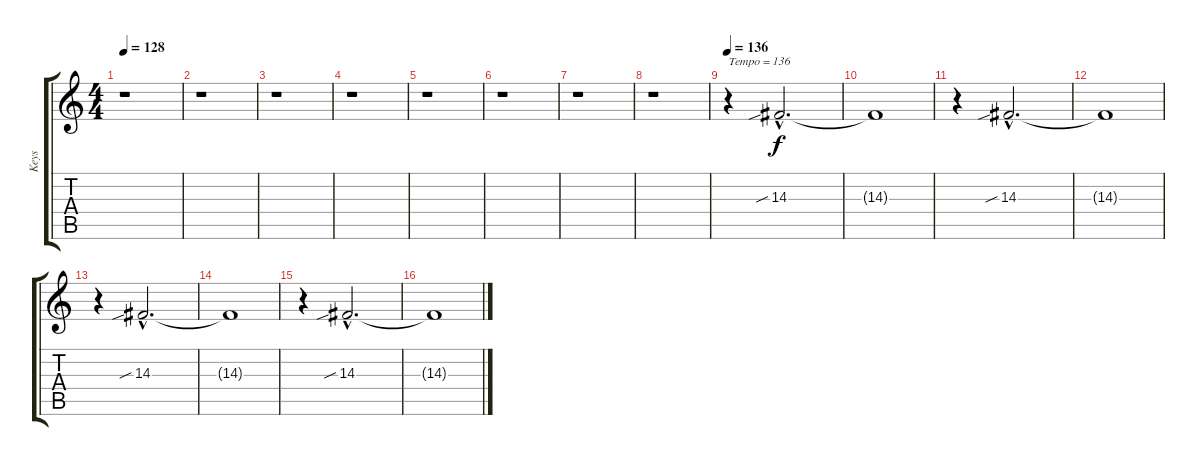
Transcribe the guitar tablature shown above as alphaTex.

\track ("Keys" "Keys") {instrument frenchhorn}
\staff {score tabs}
\tuning (Db4 Ab3 E3 B2 Gb2 Db2) {hide}
\ts (4 4)
\tempo 128
\clef g2
\ks c
r.1{dy f} |
r.1 |
r.1 |
r.1 |
r.1 |
r.1 |
r.1 |
r.1 |
\tempo 136
r.4{txt "Tempo = 136"} 14.3{sib hac}.2{d} |
14.3{t}.1 |
r.4 14.3{sib hac}.2{d} |
14.3{t}.1 |
r.4 14.3{sib hac}.2{d} |
14.3{t}.1 |
r.4 14.3{sib hac}.2{d} |
14.3{t}.1
